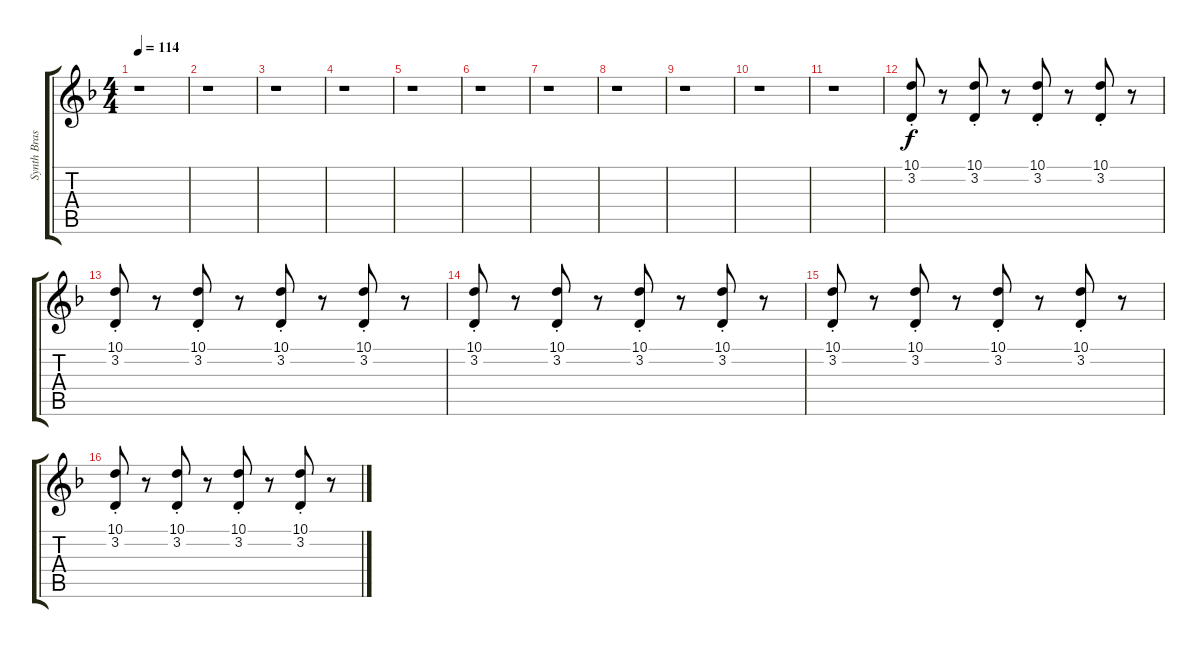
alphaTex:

\track ("Synth Brass" "Synth Bras") {instrument brasssection}
\staff {score tabs}
\tuning (E4 B3 G3 D3 A2 E2) {hide}
\ts (4 4)
\tempo 114
\clef g2
\ks f
r.1{dy f} |
r.1 |
r.1 |
r.1 |
r.1 |
r.1 |
r.1 |
r.1 |
r.1 |
r.1 |
r.1 |
(10.1{st} 3.2{st}).8 r.8 (10.1{st} 3.2{st}).8 r.8 (10.1{st} 3.2{st}).8 r.8 (10.1{st} 3.2{st}).8 r.8 |
(10.1{st} 3.2{st}).8 r.8 (10.1{st} 3.2{st}).8 r.8 (10.1{st} 3.2{st}).8 r.8 (10.1{st} 3.2{st}).8 r.8 |
(10.1{st} 3.2{st}).8 r.8 (10.1{st} 3.2{st}).8 r.8 (10.1{st} 3.2{st}).8 r.8 (10.1{st} 3.2{st}).8 r.8 |
(10.1{st} 3.2{st}).8 r.8 (10.1{st} 3.2{st}).8 r.8 (10.1{st} 3.2{st}).8 r.8 (10.1{st} 3.2{st}).8 r.8 |
(10.1{st} 3.2{st}).8 r.8 (10.1{st} 3.2{st}).8 r.8 (10.1{st} 3.2{st}).8 r.8 (10.1{st} 3.2{st}).8 r.8
